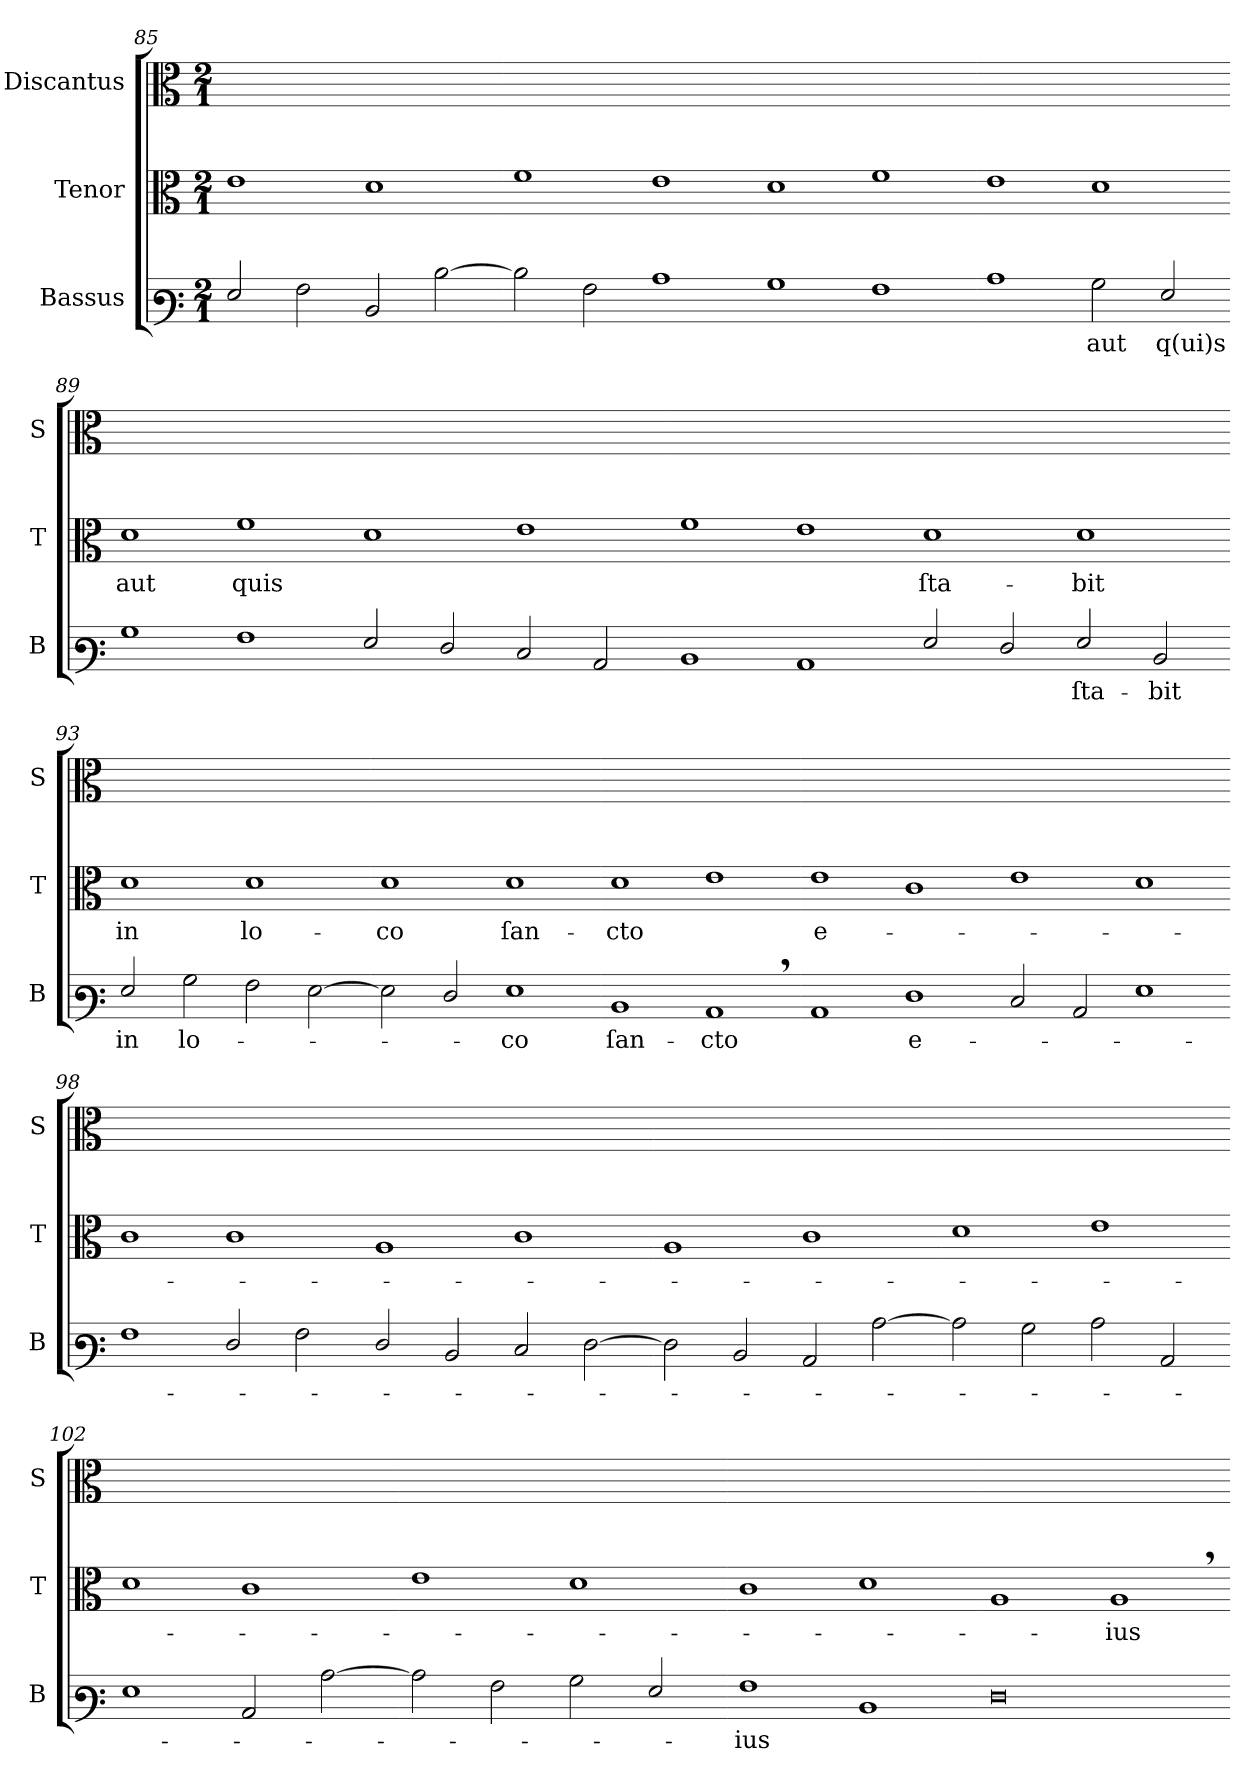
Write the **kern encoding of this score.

**kern	**text	**kern	**text	**kern
*part3	*part3	*part2	*part2	*part1
*staff3	*staff3	*staff2	*staff2	*staff1
*I"Bassus	*	*I"Tenor	*	*I"Discantus
*I'B	*	*I'T	*	*I'S
*clefF3	*	*clefC3	*	*clefC3
*k[]	*	*k[]	*	*k[]
*C:	*	*C:	*	*C:
*M2/1	*	*M2/1	*	*M2/1
=85	=85	=85	=85	=85
2G/	.	1e	.	0ryy
2A\	.	.	.	.
2D/	.	1d	.	.
[2d\	.	.	.	.
=86-	=86-	=86-	=86-	=86-
2d\]	.	1f	.	0ryy
2A\	.	.	.	.
1c	.	1e	.	.
=87-	=87-	=87-	=87-	=87-
1B	.	1d	.	0ryy
1A	.	1f	.	.
=88-	=88-	=88-	=88-	=88-
1c	.	1e	.	0ryy
2B\	aut	1d	.	.
2G/	q(ui)s	.	.	.
=89-	=89-	=89-	=89-	=89-
1B	.	1d	aut	0ryy
1A	.	1f	quis	.
=90-	=90-	=90-	=90-	=90-
2G/	.	1d	.	0ryy
2F/	.	.	.	.
2E/	.	1e	.	.
2C/	.	.	.	.
=91-	=91-	=91-	=91-	=91-
1D	.	1f	.	0ryy
1C	.	1e	.	.
=92-	=92-	=92-	=92-	=92-
2G/	.	1d	ſta-	0ryy
2F/	.	.	.	.
2G/	ſta-	1d	-bit	.
2D/	-bit	.	.	.
=93-	=93-	=93-	=93-	=93-
2G/	in	1d	in	0ryy
2B\	lo-	.	.	.
2A\	.	1d	lo-	.
[2G\	.	.	.	.
=94-	=94-	=94-	=94-	=94-
2G\]	.	1d	-co	0ryy
2F/	.	.	.	.
1G	-co	1d	ſan-	.
=95-	=95-	=95-	=95-	=95-
1D	ſan-	1d	-cto	0ryy
1C,	-cto	1e	.	.
=96-	=96-	=96-	=96-	=96-
1C	.	1e	e-	0ryy
1F	e-	1c	.	.
=97-	=97-	=97-	=97-	=97-
2E/	.	1e	.	0ryy
2C/	.	.	.	.
1G	.	1d	.	.
=98-	=98-	=98-	=98-	=98-
1A	.	1c	.	0ryy
2F/	.	1c	.	.
2A\	.	.	.	.
=99-	=99-	=99-	=99-	=99-
2F/	.	1A	.	0ryy
2D/	.	.	.	.
2E/	.	1c	.	.
[2F\	.	.	.	.
=100-	=100-	=100-	=100-	=100-
2F\]	.	1A	.	0ryy
2D/	.	.	.	.
2C/	.	1c	.	.
[2c\	.	.	.	.
=101-	=101-	=101-	=101-	=101-
2c\]	.	1d	.	0ryy
2B\	.	.	.	.
2c\	.	1e	.	.
2C/	.	.	.	.
=102-	=102-	=102-	=102-	=102-
1G	.	1d	.	0ryy
2C/	.	1c	.	.
[2c\	.	.	.	.
=103-	=103-	=103-	=103-	=103-
2c\]	.	1e	.	0ryy
2A\	.	.	.	.
2B\	.	1d	.	.
2G/	.	.	.	.
=104-	=104-	=104-	=104-	=104-
1A	-ius	1c	.	0ryy
1D	.	1d	.	.
=105-	=105-	=105-	=105-	=105-
0F	.	1A	.	0ryy
.	.	1A,	-ius	.
=-	=-	=-	=-	=-
*-	*-	*-	*-	*-
